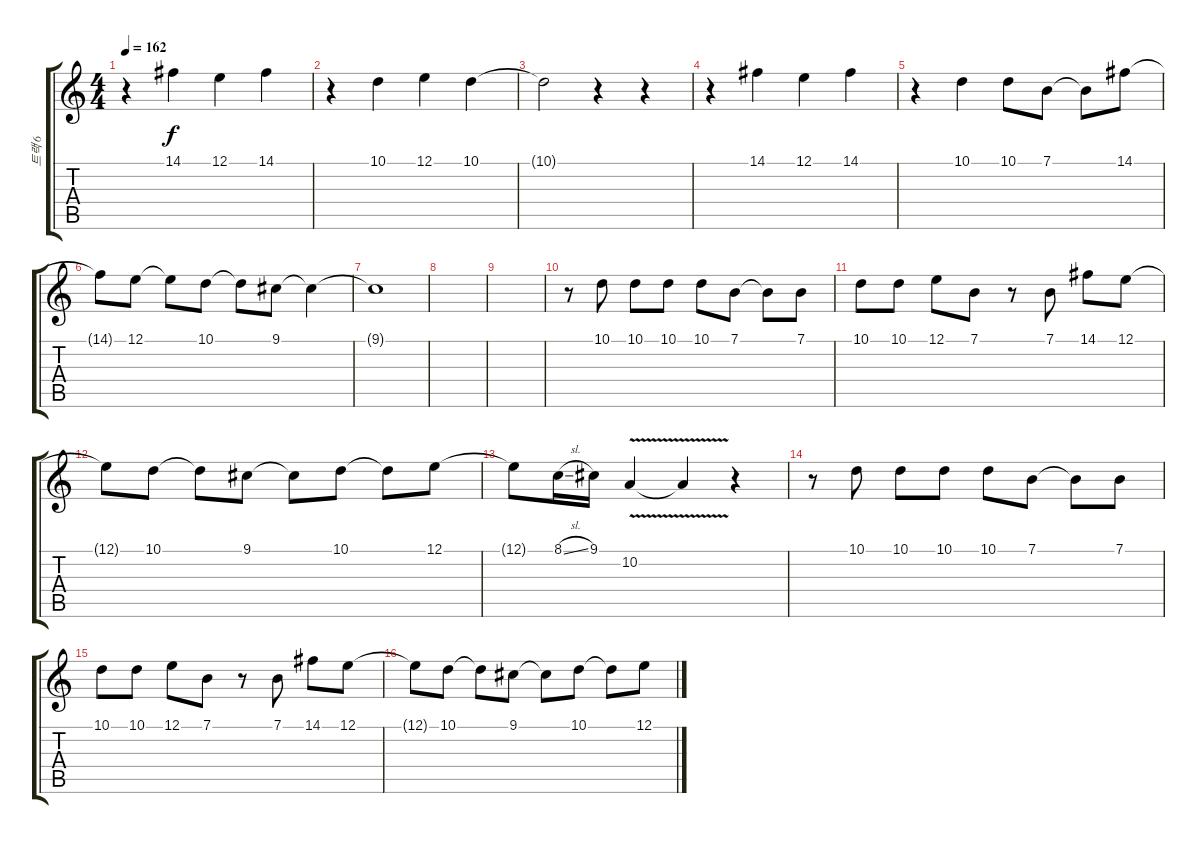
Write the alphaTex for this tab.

\track ("트랙 6" "트랙 6") {instrument tenorsax}
\staff {score tabs}
\tuning (E4 B3 G3 D3 A2 E2) {hide}
\ts (4 4)
\tempo 162
\clef g2
\ks c
r.4{dy f} 14.1.4 12.1.4 14.1.4 |
r.4 10.1.4 12.1.4 10.1.4 |
10.1{t}.2 r.4 r.4 |
r.4 14.1.4 12.1.4 14.1.4 |
r.4 10.1.4 10.1.8 7.1.8 7.1{t}.8 14.1.8 |
14.1{t}.8 12.1.8 12.1{t}.8 10.1.8 10.1{t}.8 9.1.8 9.1{t}.4 |
9.1{t}.1 |
|
|
r.8 10.1.8 10.1.8 10.1.8 10.1.8 7.1.8 7.1{t}.8 7.1.8 |
10.1.8 10.1.8 12.1.8 7.1.8 r.8 7.1.8 14.1.8 12.1.8 |
12.1{t}.8 10.1.8 10.1{t}.8 9.1.8 9.1{t}.8 10.1.8 10.1{t}.8 12.1.8 |
12.1{t}.8 8.1{sl}.16 9.1.16 10.2{v}.4 10.2{t}.4 r.4 |
r.8 10.1.8 10.1.8 10.1.8 10.1.8 7.1.8 7.1{t}.8 7.1.8 |
10.1.8 10.1.8 12.1.8 7.1.8 r.8 7.1.8 14.1.8 12.1.8 |
12.1{t}.8 10.1.8 10.1{t}.8 9.1.8 9.1{t}.8 10.1.8 10.1{t}.8 12.1.8
